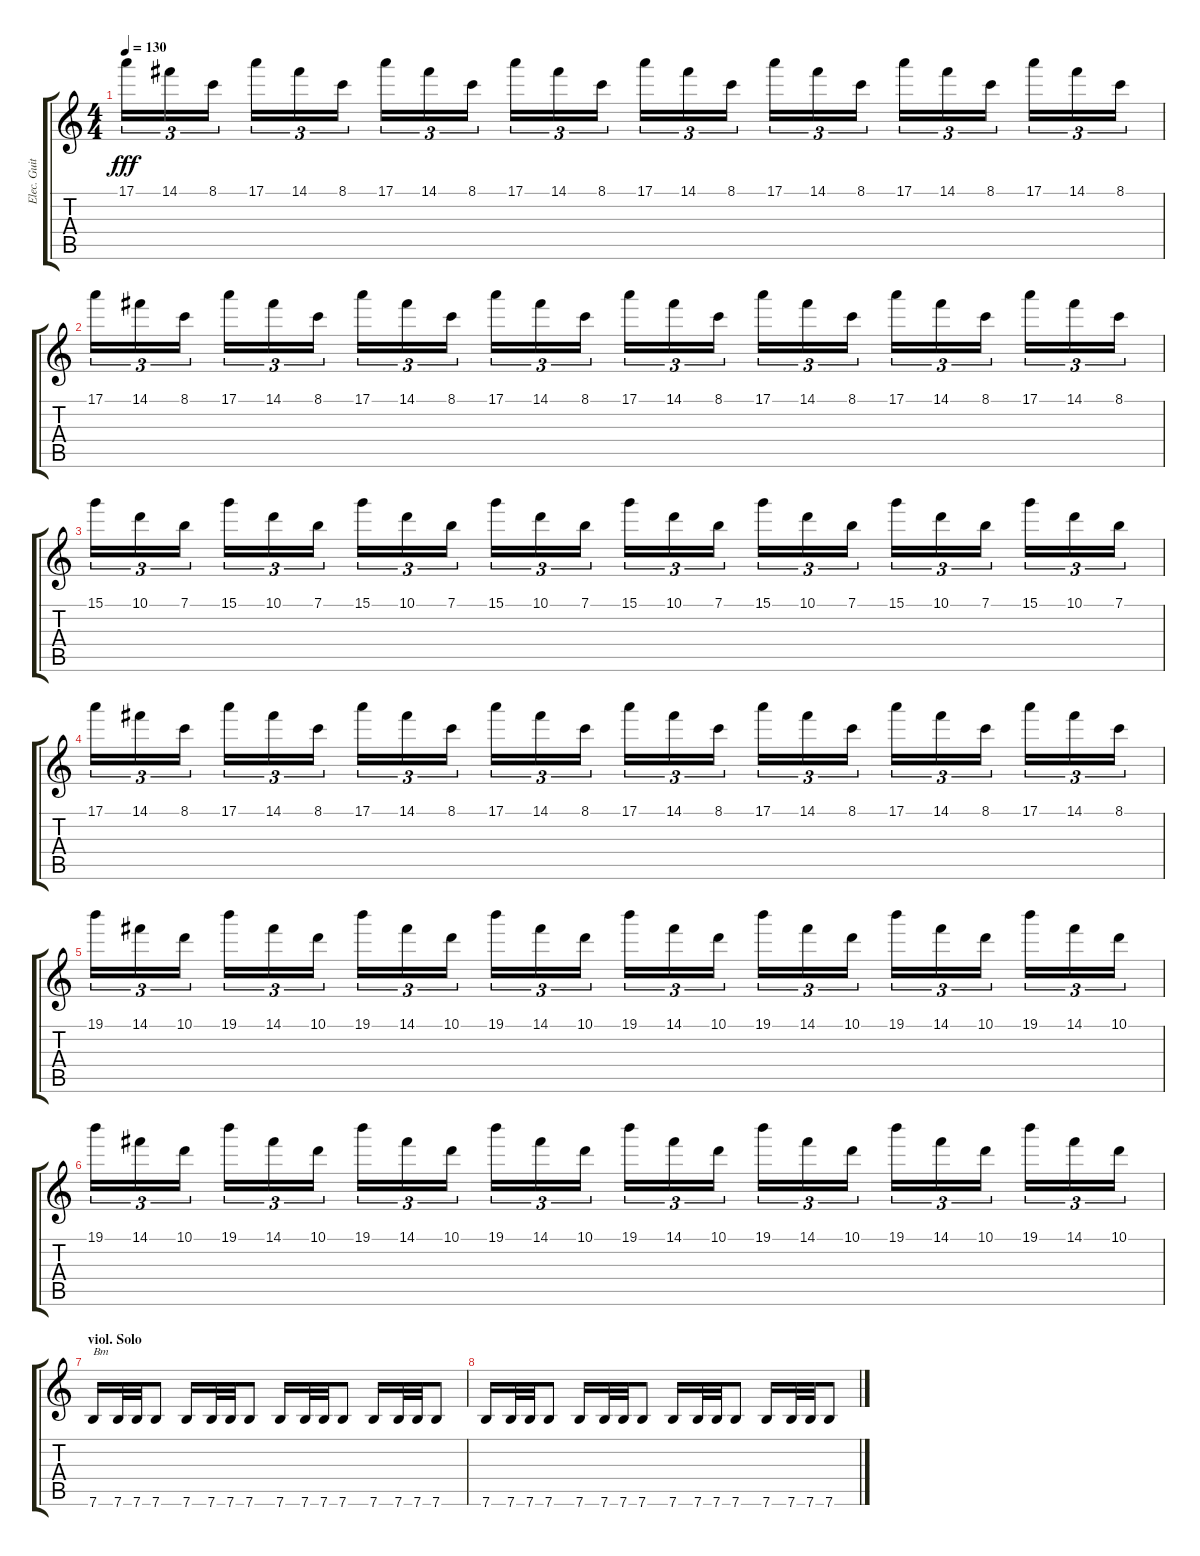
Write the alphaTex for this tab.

\track ("Elec. Guit. 1" "Elec. Guit") {instrument overdrivenguitar}
\staff {score tabs}
\tuning (E4 B3 G3 D3 A2 E2) {hide}
\ts (4 4)
\tempo 130
\clef g2
\ks c
17.1.16{tu (3 2) dy fff} 14.1.16{tu (3 2)} 8.1.16{tu (3 2)} 17.1.16{tu (3 2)} 14.1.16{tu (3 2)} 8.1.16{tu (3 2)} 17.1.16{tu (3 2)} 14.1.16{tu (3 2)} 8.1.16{tu (3 2)} 17.1.16{tu (3 2)} 14.1.16{tu (3 2)} 8.1.16{tu (3 2)} 17.1.16{tu (3 2)} 14.1.16{tu (3 2)} 8.1.16{tu (3 2)} 17.1.16{tu (3 2)} 14.1.16{tu (3 2)} 8.1.16{tu (3 2)} 17.1.16{tu (3 2)} 14.1.16{tu (3 2)} 8.1.16{tu (3 2)} 17.1.16{tu (3 2)} 14.1.16{tu (3 2)} 8.1.16{tu (3 2)} |
17.1.16{tu (3 2)} 14.1.16{tu (3 2)} 8.1.16{tu (3 2)} 17.1.16{tu (3 2)} 14.1.16{tu (3 2)} 8.1.16{tu (3 2)} 17.1.16{tu (3 2)} 14.1.16{tu (3 2)} 8.1.16{tu (3 2)} 17.1.16{tu (3 2)} 14.1.16{tu (3 2)} 8.1.16{tu (3 2)} 17.1.16{tu (3 2)} 14.1.16{tu (3 2)} 8.1.16{tu (3 2)} 17.1.16{tu (3 2)} 14.1.16{tu (3 2)} 8.1.16{tu (3 2)} 17.1.16{tu (3 2)} 14.1.16{tu (3 2)} 8.1.16{tu (3 2)} 17.1.16{tu (3 2)} 14.1.16{tu (3 2)} 8.1.16{tu (3 2)} |
15.1.16{tu (3 2)} 10.1.16{tu (3 2)} 7.1.16{tu (3 2)} 15.1.16{tu (3 2)} 10.1.16{tu (3 2)} 7.1.16{tu (3 2)} 15.1.16{tu (3 2)} 10.1.16{tu (3 2)} 7.1.16{tu (3 2)} 15.1.16{tu (3 2)} 10.1.16{tu (3 2)} 7.1.16{tu (3 2)} 15.1.16{tu (3 2)} 10.1.16{tu (3 2)} 7.1.16{tu (3 2)} 15.1.16{tu (3 2)} 10.1.16{tu (3 2)} 7.1.16{tu (3 2)} 15.1.16{tu (3 2)} 10.1.16{tu (3 2)} 7.1.16{tu (3 2)} 15.1.16{tu (3 2)} 10.1.16{tu (3 2)} 7.1.16{tu (3 2)} |
17.1.16{tu (3 2)} 14.1.16{tu (3 2)} 8.1.16{tu (3 2)} 17.1.16{tu (3 2)} 14.1.16{tu (3 2)} 8.1.16{tu (3 2)} 17.1.16{tu (3 2)} 14.1.16{tu (3 2)} 8.1.16{tu (3 2)} 17.1.16{tu (3 2)} 14.1.16{tu (3 2)} 8.1.16{tu (3 2)} 17.1.16{tu (3 2)} 14.1.16{tu (3 2)} 8.1.16{tu (3 2)} 17.1.16{tu (3 2)} 14.1.16{tu (3 2)} 8.1.16{tu (3 2)} 17.1.16{tu (3 2)} 14.1.16{tu (3 2)} 8.1.16{tu (3 2)} 17.1.16{tu (3 2)} 14.1.16{tu (3 2)} 8.1.16{tu (3 2)} |
19.1.16{tu (3 2)} 14.1.16{tu (3 2)} 10.1.16{tu (3 2)} 19.1.16{tu (3 2)} 14.1.16{tu (3 2)} 10.1.16{tu (3 2)} 19.1.16{tu (3 2)} 14.1.16{tu (3 2)} 10.1.16{tu (3 2)} 19.1.16{tu (3 2)} 14.1.16{tu (3 2)} 10.1.16{tu (3 2)} 19.1.16{tu (3 2)} 14.1.16{tu (3 2)} 10.1.16{tu (3 2)} 19.1.16{tu (3 2)} 14.1.16{tu (3 2)} 10.1.16{tu (3 2)} 19.1.16{tu (3 2)} 14.1.16{tu (3 2)} 10.1.16{tu (3 2)} 19.1.16{tu (3 2)} 14.1.16{tu (3 2)} 10.1.16{tu (3 2)} |
19.1.16{tu (3 2)} 14.1.16{tu (3 2)} 10.1.16{tu (3 2)} 19.1.16{tu (3 2)} 14.1.16{tu (3 2)} 10.1.16{tu (3 2)} 19.1.16{tu (3 2)} 14.1.16{tu (3 2)} 10.1.16{tu (3 2)} 19.1.16{tu (3 2)} 14.1.16{tu (3 2)} 10.1.16{tu (3 2)} 19.1.16{tu (3 2)} 14.1.16{tu (3 2)} 10.1.16{tu (3 2)} 19.1.16{tu (3 2)} 14.1.16{tu (3 2)} 10.1.16{tu (3 2)} 19.1.16{tu (3 2)} 14.1.16{tu (3 2)} 10.1.16{tu (3 2)} 19.1.16{tu (3 2)} 14.1.16{tu (3 2)} 10.1.16{tu (3 2)} |
\section ("" "viol. Solo")
7.6.16{txt "Bm"} 7.6.32 7.6.32 7.6.8 7.6.16 7.6.32 7.6.32 7.6.8 7.6.16 7.6.32 7.6.32 7.6.8 7.6.16 7.6.32 7.6.32 7.6.8 |
7.6.16 7.6.32 7.6.32 7.6.8 7.6.16 7.6.32 7.6.32 7.6.8 7.6.16 7.6.32 7.6.32 7.6.8 7.6.16 7.6.32 7.6.32 7.6.8
